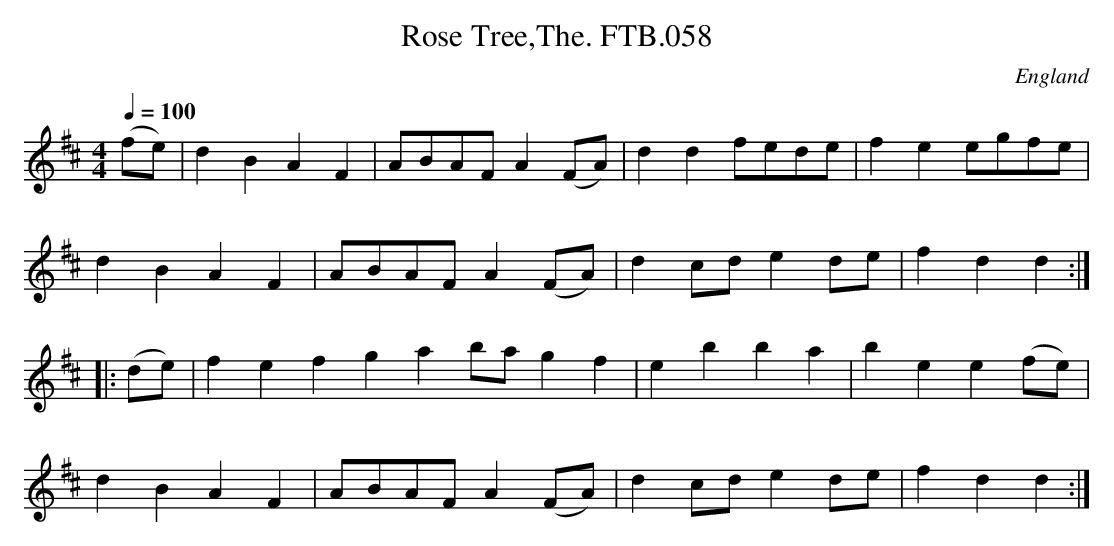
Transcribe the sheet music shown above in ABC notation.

X:1
T:Rose Tree,The. FTB.058
M:4/4
L:1/4
Q:100
O:England
K:D major
(f/e/)|dB AF|A/B/A/F/ A(F/A/)|dd f/e/d/e/|fe e/g/f/e/|
dB AF|A/B/A/F/ A(F/A/)|dc/d/ ed/e/|fd d:|
|:(d/e/)|fe fg ab/a/ gf|eb ba|be e(f/e/)|
dB AF|A/B/A/F/ A(F/A/)|dc/d/ ed/e/|fd d:|
